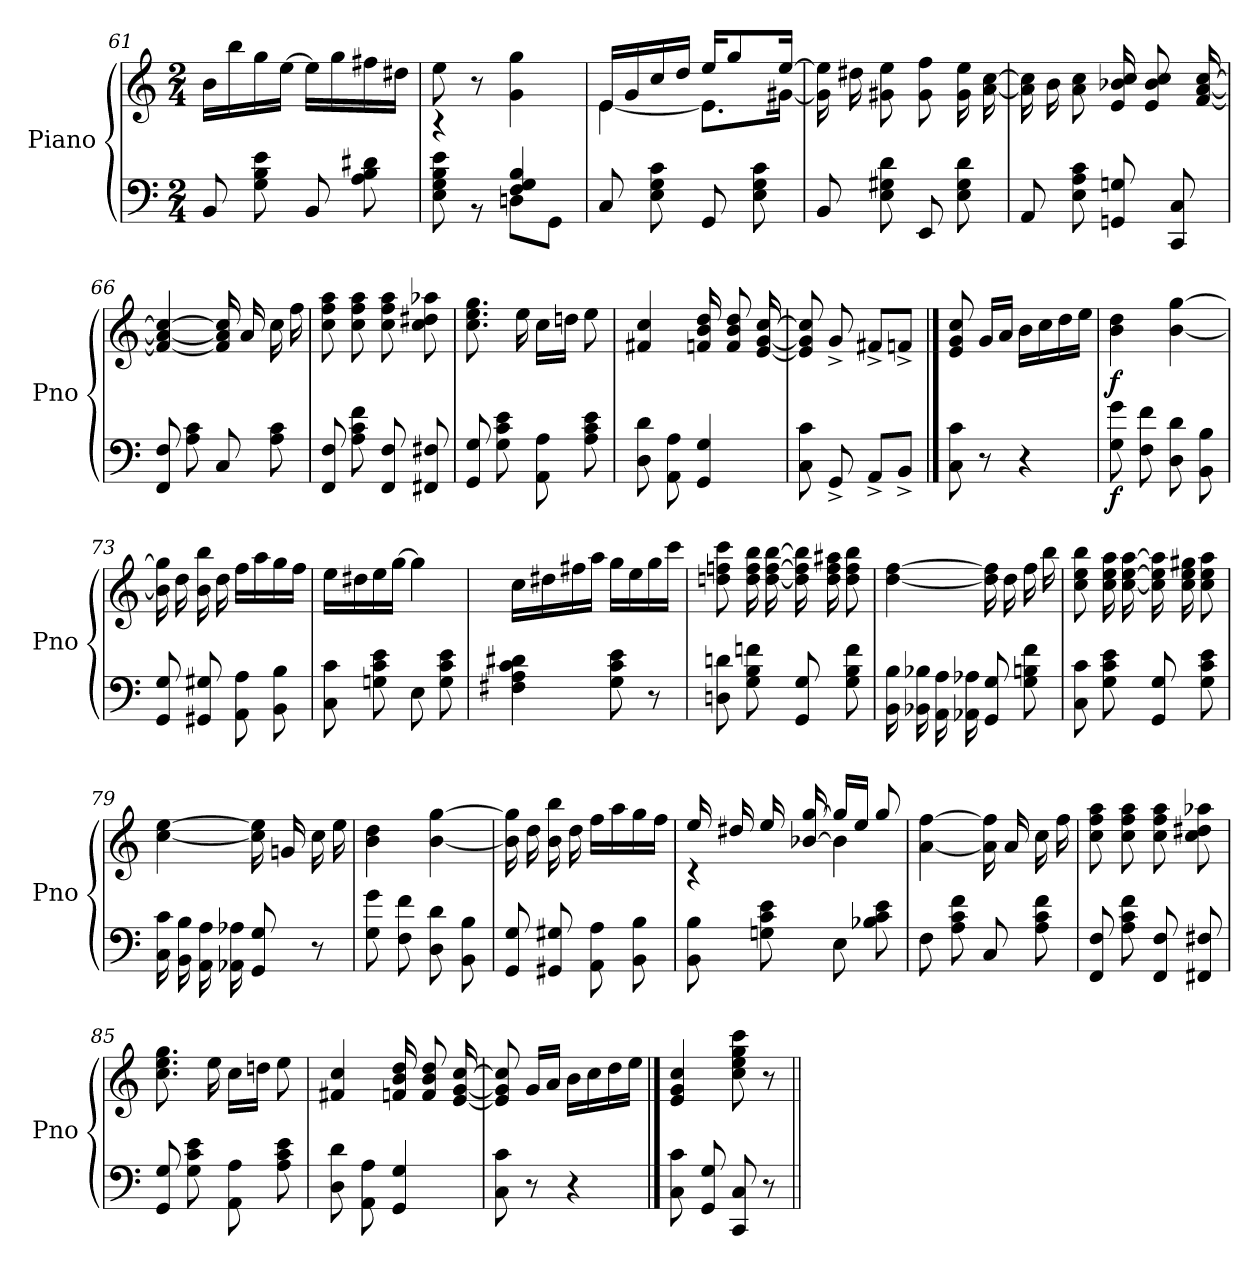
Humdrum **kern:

**kern	**dynam	**kern	**dynam
*part2	*part2	*part1	*part1
*staff2	*staff2	*staff1	*staff1
*I"Piano	*	*I"Piano	*
*I'Pno	*	*I'Pno	*
!!LO:PB:g=z
*clefF4	*	*clefG2	*
*k[]	*	*k[]	*
*M2/4	*	*M2/4	*
=61	=61	=61	=61
8BB/	.	16b\LL	.
.	.	16bb\	.
8G\ 8B\ 8e\	.	16gg\	.
.	.	[16ee\JJ	.
8BB/	.	16ee\LL]	.
.	.	16gg\	.
8A\ 8B\ 8d#X\	.	16ff#X\	.
.	.	16dd#X\JJ	.
=62	=62	=62	=62
*^	*	*	*
4r	8E\ 8G\ 8B\ 8e\	.	8ee\	.
.	8r	.	8r	.
4F/ 4G/ 4B/	8Dn\L	.	4g\ 4gg\	.
.	8GG\J	.	.	.
*v	*v	*	*	*
=63	=63	=63	=63
*	*	*^	*
8C/	.	16e/LL	[4e\	.
.	.	16g/	.	.
8E\ 8G\ 8c\	.	16cc/	.	.
.	.	16dd/JJ	.	.
8GG/	.	16ee/KL	8.e\L]	.
.	.	8gg/	.	.
8E\ 8G\ 8c\	.	.	.	.
.	.	[16ee/Jk	[16g#X\Jk	.
*	*	*v	*v	*
=64	=64	=64	=64
8BB/	.	16g#\] 16ee\]	.
.	.	16dd#X\	.
8E\ 8G#X\ 8d\	.	8g#X\ 8ee\	.
8EE/	.	8g#\ 8ff\	.
8E\ 8G#\ 8d\	.	16g#\ 16ee\	.
.	.	[16a\ [16cc\	.
=65	=65	=65	=65
8AA/	.	16a\] 16cc\]	.
.	.	16b\	.
8E\ 8A\ 8c\	.	8a\ 8cc\	.
8GGn/ 8Gn/	.	16e/ 16b-X/ 16cc/	.
.	.	8e/ 8b-/ 8cc/	.
8CC/ 8C/	.	.	.
.	.	[16f/ [16a/ [16cc/	.
!!LO:LB:g=z
=66	=66	=66	=66
8FF/ 8F/	.	4f/_ 4a/_ 4cc/_	.
8A\ 8c\	.	.	.
8C/	.	16f/] 16a/] 16cc/]	.
.	.	16a/	.
8A\ 8c\	.	16cc\	.
.	.	16ff\	.
=67	=67	=67	=67
8FF/ 8F/	.	8cc\ 8ff\ 8aa\	.
8A\ 8c\ 8f\	.	8cc\ 8ff\ 8aa\	.
8FF/ 8F/	.	8cc\ 8ff\ 8aa\	.
8FF#X/ 8F#X/	.	8cc\ 8dd#X\ 8aa-X\	.
=68	=68	=68	=68
8GG/ 8G/	.	8.cc\ 8.ee\ 8.gg\	.
8G\ 8c\ 8e\	.	.	.
.	.	16ee\	.
8AA\ 8A\	.	16cc\LL	.
.	.	16ddn\JJ	.
8A\ 8c\ 8e\	.	8ee\	.
=69	=69	=69	=69
8D\ 8d\	.	4f#X/ 4cc/	.
8AA\ 8A\	.	.	.
4GG/ 4G/	.	16fn/ 16b/ 16dd/	.
.	.	8f/ 8b/ 8dd/	.
.	.	[16e/ [16g/ [16cc/	.
=70	=70	=70	=70
8C\ 8c\	.	8e/] 8g/] 8cc/]	.
8GG^/	.	8g^/	.
8AA^/L	.	8f#X^/L	.
8BB^/J	.	8fn^/J	.
==71	==71	==71	==71
8C\ 8c\	.	8e/ 8g/ 8cc/	.
8r	.	16g/LL	.
.	.	16a/JJ	.
4r	.	16b\LL	.
.	.	16cc\	.
.	.	16dd\	.
.	.	16ee\JJ	.
!!LO:LB:g=z
=72!|	=72!|	=72!|	=72!|
!	!LO:DY:b	!	!LO:DY:b
8G\ 8g\	f	4b\ 4dd\	f
8F\ 8f\	.	.	.
8D\ 8d\	.	[4b\ [4gg\	.
8BB\ 8B\	.	.	.
=73	=73	=73	=73
8GG/ 8G/	.	16b\] 16gg\]	.
.	.	16dd\	.
8GG#X/ 8G#X/	.	16b\ 16bb\	.
.	.	16dd\	.
8AA\ 8A\	.	16ff\LL	.
.	.	16aa\	.
8BB\ 8B\	.	16gg\	.
.	.	16ff\JJ	.
=74	=74	=74	=74
8C\ 8c\	.	16ee\LL	.
.	.	16dd#X\	.
8Gn\ 8c\ 8e\	.	16ee\	.
.	.	[16gg\JJ	.
8E\	.	4gg\]	.
8G\ 8c\ 8e\	.	.	.
=75	=75	=75	=75
4F#X\ 4A\ 4c\ 4d#X\	.	16cc\LL	.
.	.	16dd#X\	.
.	.	16ff#X\	.
.	.	16aa\JJ	.
8G\ 8c\ 8e\	.	16gg\LL	.
.	.	16ee\	.
8r	.	16gg\	.
.	.	16ccc\JJ	.
=76	=76	=76	=76
8Dn\ 8dn\	.	8ddn\ 8ffn\ 8ccc\	.
8G\ 8B\ 8fn\	.	16dd\ 16ff\ 16bb\	.
.	.	[16dd\ [16ff\ [16bb\	.
8GG/ 8G/	.	16dd\] 16ff\] 16bb\]	.
.	.	16dd\ 16ff\ 16aa#X\	.
8G\ 8B\ 8f\	.	8dd\ 8ff\ 8bb\	.
!!LO:LB:g=z
=77	=77	=77	=77
16BB\ 16B\	.	[4dd\ [4ff\	.
16BB-X\ 16B-X\	.	.	.
16AA\ 16A\	.	.	.
16AA-X\ 16A-X\	.	.	.
8GG/ 8G/	.	16dd\] 16ff\]	.
.	.	16dd\	.
8G\ 8Bn\ 8f\	.	16ff\	.
.	.	16bb\	.
=78	=78	=78	=78
8C\ 8c\	.	8cc\ 8ee\ 8bb\	.
8G\ 8c\ 8e\	.	16cc\ 16ee\ 16aa\	.
.	.	[16cc\ [16ee\ [16aa\	.
8GG/ 8G/	.	16cc\] 16ee\] 16aa\]	.
.	.	16cc\ 16ee\ 16gg#X\	.
8G\ 8c\ 8e\	.	8cc\ 8ee\ 8aa\	.
=79	=79	=79	=79
16C\ 16c\	.	[4cc\ [4ee\	.
16BB\ 16B\	.	.	.
16AA\ 16A\	.	.	.
16AA-X\ 16A-X\	.	.	.
8GG/ 8G/	.	16cc\] 16ee\]	.
.	.	16gn/	.
8r	.	16cc\	.
.	.	16ee\	.
=80	=80	=80	=80
8G\ 8g\	.	4b\ 4dd\	.
8F\ 8f\	.	.	.
8D\ 8d\	.	[4b\ [4gg\	.
8BB\ 8B\	.	.	.
=81	=81	=81	=81
8GG/ 8G/	.	16b\] 16gg\]	.
.	.	16dd\	.
8GG#X/ 8G#X/	.	16b\ 16bb\	.
.	.	16dd\	.
8AA\ 8A\	.	16ff\LL	.
.	.	16aa\	.
8BB\ 8B\	.	16gg\	.
.	.	16ff\JJ	.
!!LO:LB:g=z
=82	=82	=82	=82
*	*	*^	*
8BB\ 8B\	.	16ee/	4r	.
.	.	16dd#X/	.	.
8Gn\ 8c\ 8e\	.	16ee/	.	.
.	.	[16b-X/ [16gg/	.	.
8E\	.	16gg/LL]	4b-\]	.
.	.	16ee/JJ	.	.
8B-X\ 8c\ 8e\	.	8gg/	.	.
*	*	*v	*v	*
=83	=83	=83	=83
8F\	.	[4a\ [4ff\	.
8A\ 8c\ 8f\	.	.	.
8C/	.	16a\] 16ff\]	.
.	.	16a/	.
8A\ 8c\ 8f\	.	16cc\	.
.	.	16ff\	.
=84	=84	=84	=84
8FF/ 8F/	.	8cc\ 8ff\ 8aa\	.
8A\ 8c\ 8f\	.	8cc\ 8ff\ 8aa\	.
8FF/ 8F/	.	8cc\ 8ff\ 8aa\	.
8FF#X/ 8F#X/	.	8cc\ 8dd#X\ 8aa-X\	.
=85	=85	=85	=85
8GG/ 8G/	.	8.cc\ 8.ee\ 8.gg\	.
8G\ 8c\ 8e\	.	.	.
.	.	16ee\	.
8AA\ 8A\	.	16cc\LL	.
.	.	16ddn\JJ	.
8A\ 8c\ 8e\	.	8ee\	.
=86	=86	=86	=86
8D\ 8d\	.	4f#X/ 4cc/	.
8AA\ 8A\	.	.	.
4GG/ 4G/	.	16fn/ 16b/ 16dd/	.
.	.	8f/ 8b/ 8dd/	.
.	.	[16e/ [16g/ [16cc/	.
!!LO:LB:g=z
=87	=87	=87	=87
8C\ 8c\	.	8e/] 8g/] 8cc/]	.
8r	.	16g/LL	.
.	.	16a/JJ	.
4r	.	16b\LL	.
.	.	16cc\	.
.	.	16dd\	.
.	.	16ee\JJ	.
==88	==88	==88	==88
8C\ 8c\	.	4e/ 4g/ 4cc/	.
8GG/ 8G/	.	.	.
8CC/ 8C/	.	8cc\ 8ee\ 8gg\ 8ccc\	.
8r	.	8r	.
=||	=||	=||	=||
*-	*-	*-	*-
